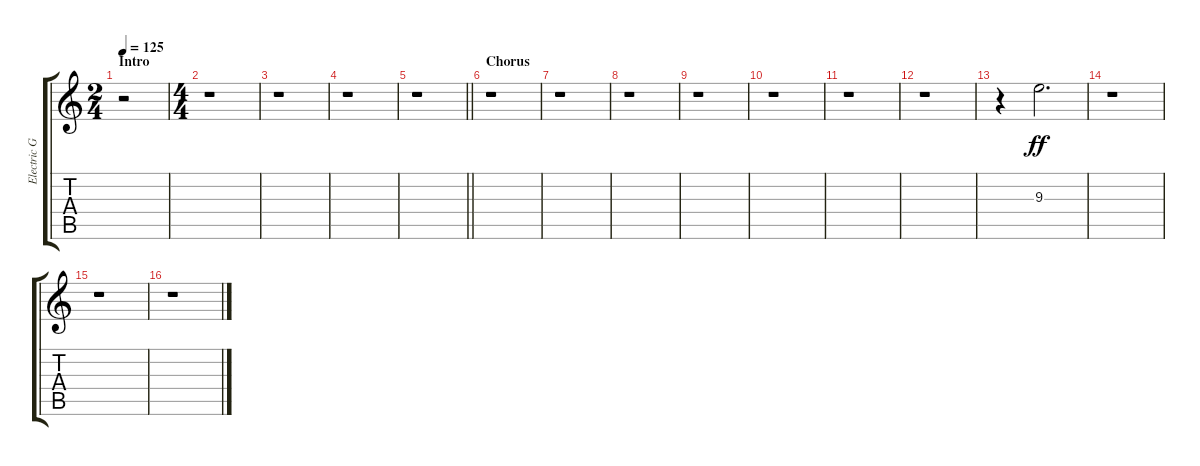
\track ("Electric Guitar" "Electric G") {instrument electricguitarjazz}
\staff {score tabs}
\tuning (E4 B3 G3 D3 A2 E2) {hide}
\ts (2 4)
\section ("" "Intro")
\tempo 125
\clef g2
\ks c
r.2{dy ff instrument electricguitarjazz} |
\ts (4 4)
r.1 |
r.1 |
r.1 |
\barLineRight lightlight
r.1 |
\section ("" "Chorus")
r.1 |
r.1 |
r.1 |
r.1 |
r.1 |
r.1 |
r.1 |
r.4 9.3.2{d balance 11 instrument reversecymbal} |
r.1 |
r.1 |
r.1
